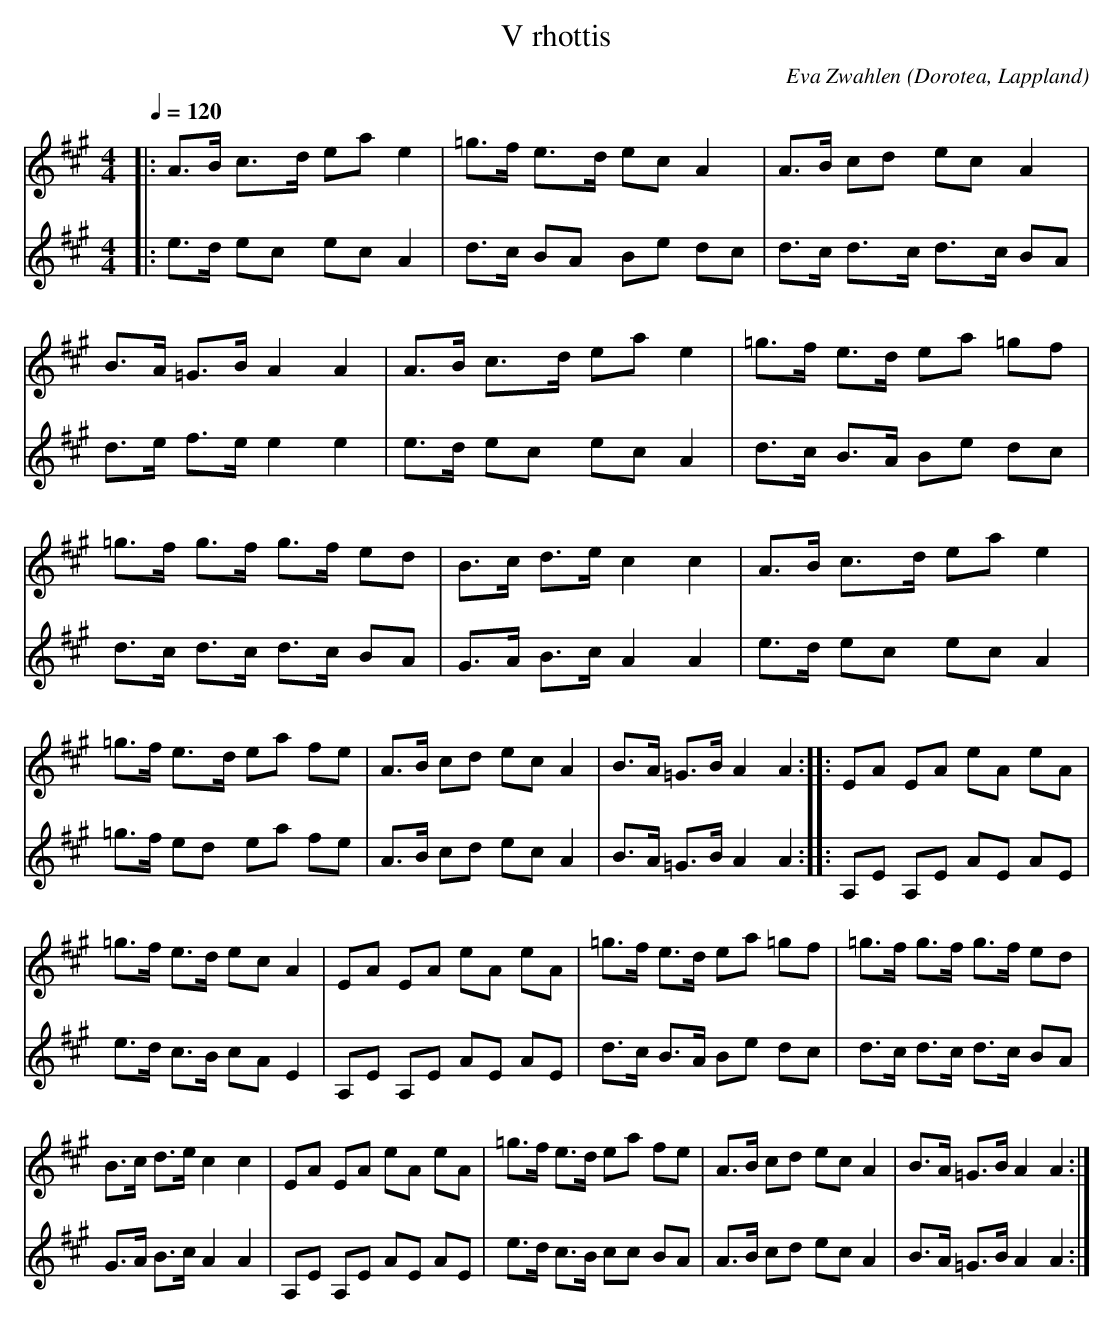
X:1
T:V rhottis
O:Dorotea, Lappland
C:Eva Zwahlen
M:4/4
L:1/16
Q:1/4=120
K:A
V:1
|: A3B c3d1 e2a2 e4 | =g3f e3d1 e2c2 A4 | A3B c2d2 e2c2 A4 |B3A =G3B A4 A4  | A3B c3d e2a2 e4 |=g3f e3d e2a2 =g2f2 | =g3f g3f g3f e2d2 |B3c d3e c4 c4  |  A3B c3d1 e2a2 e4 |=g3f e3d e2a2 f2e2 | A3B c2d2 e2c2 A4 |B3A =G3B A4 A4:||:E2A2 E2A2 e2A2 e2A2 |=g3f e3d e2c2 A4 |E2A2 E2A2 e2A2 e2A2 |=g3f e3d e2a2 =g2f2 | =g3f g3f g3f e2d2 |B3c d3e c4 c4  |E2A2 E2A2 e2A2 e2A2 |=g3f e3d e2a2 f2e2 |  A3B c2d2 e2c2 A4 |B3A =G3B A4 A4:|
V:2
|:  e3d e2c2  e2c2 A4 | d3c B2A2 B2e2 d2c2 | d3c d3c d3c B2A2 |d3e f3e e4 e4  |e3d e2c2 e2c2 A4 |d3c B3A B2e2 d2c2 | d3c d3c d3c B2A2 | G3A B3c A4 A4 |  e3d e2c2  e2c2 A4 |=g3f e2d2 e2a2 f2e2 |A3B c2d2 e2c2 A4  |B3A =G3B A4 A4 :||:A,2E2 A,2E2 A2E2 A2E2 | e3d c3B c2A2 E4 |A,2E2 A,2E2 A2E2 A2E2 |d3c B3A B2e2 d2c2 | d3c d3c d3c B2A2 | G3A B3c A4 A4 | A,2E2 A,2E2 A2E2 A2E2 | e3d c3B c2c2 B2A2 | A3B c2d2 e2c2 A4 |B3A =G3B A4 A4:|
